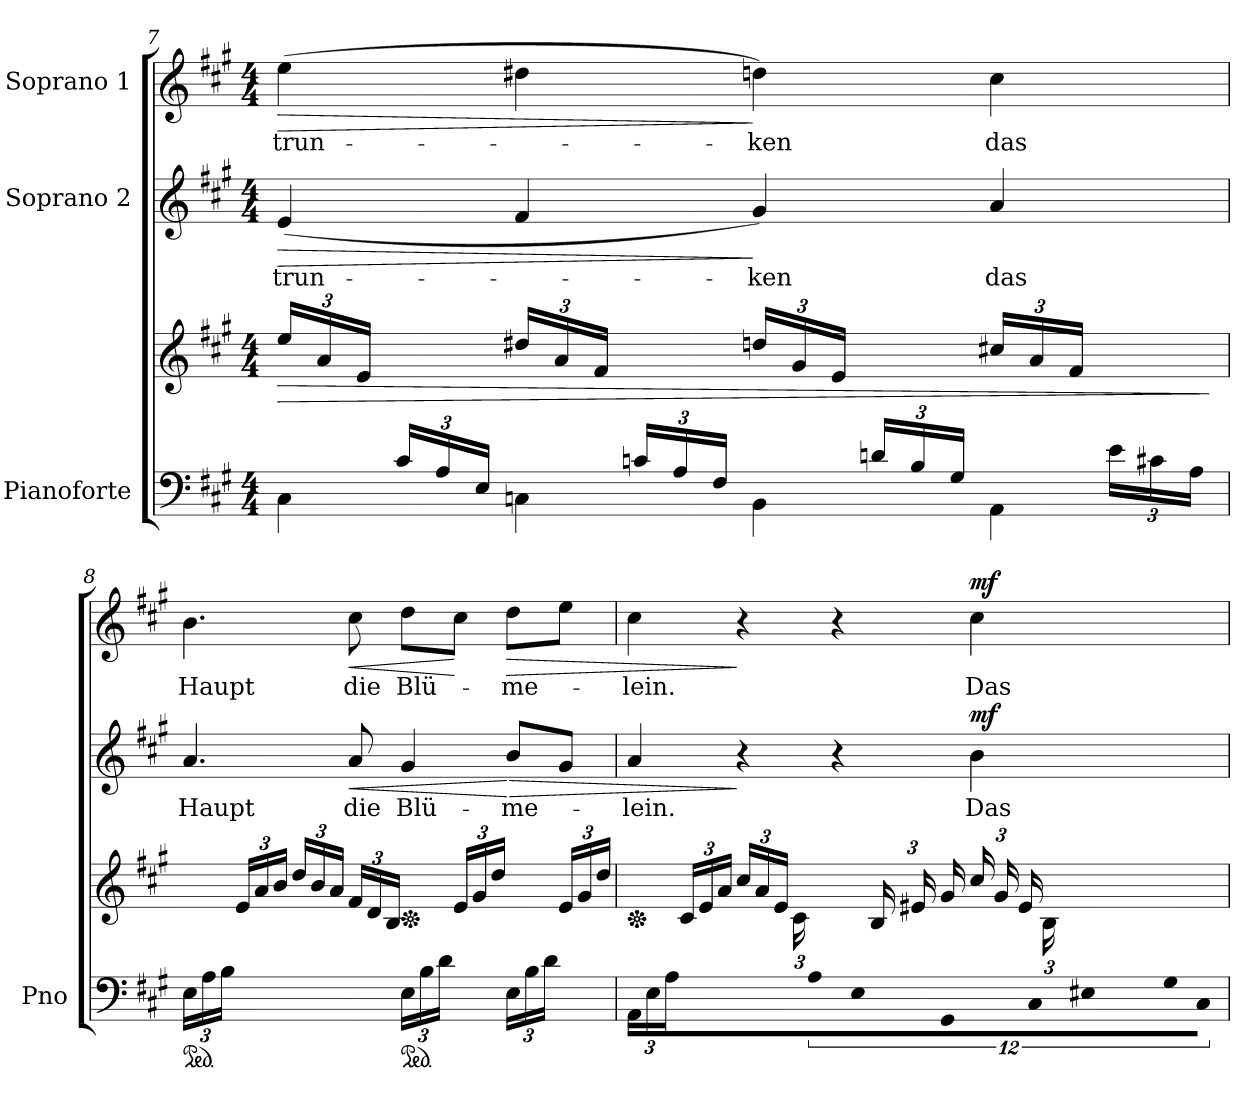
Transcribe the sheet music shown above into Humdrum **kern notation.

**kern	**kern	**dynam	**kern	**text	**dynam	**kern	**text	**dynam
*part3	*part3	*part3	*part2	*part2	*part2	*part1	*part1	*part1
*staff4	*staff3	*staff3/4	*staff2	*staff2	*staff2	*staff1	*staff1	*staff1
*I"Pianoforte	*	*	*I"Soprano 2	*	*	*I"Soprano 1	*	*
*I'Pno	*	*	*	*	*	*	*	*
*clefF4	*clefG2	*	*clefG2	*	*	*clefG2	*	*
*k[f#c#g#]	*k[f#c#g#]	*	*k[f#c#g#]	*	*	*k[f#c#g#]	*	*
*M4/4	*M4/4	*	*M4/4	*	*	*M4/4	*	*
=7	=7	=7	=7	=7	=7	=7	=7	=7
*^	*	*	*	*	*	*	*	*
!	!	!	!LO:HP:b	!	!	!LO:HP:b	!	!	!LO:HP:b
8ryy	4C#\	24ee/LL	>	(4e/	-trun-	>	(4ee\	-trun-	>
.	.	24a/	.	.	.	.	.	.	.
.	.	24e/JJ	.	.	.	.	.	.	.
24c#/LL	.	8ryy	.	.	.	.	.	.	.
24A/	.	.	.	.	.	.	.	.	.
24E/JJ	.	.	.	.	.	.	.	.	.
8ryy	4Cn\	24dd#X/LL	.	4f#/	.	.	4dd#X\	.	.
.	.	24a/	.	.	.	.	.	.	.
.	.	24f#/JJ	.	.	.	.	.	.	.
24cn/LL	.	8ryy	.	.	.	.	.	.	.
24A/	.	.	.	.	.	.	.	.	.
24F#/JJ	.	.	.	.	.	.	.	.	.
8ryy	4BB\	24ddn/LL	.	4g#/)	-ken	]	4ddn\)	-ken	]
.	.	24g#/	.	.	.	.	.	.	.
.	.	24e/JJ	.	.	.	.	.	.	.
24dn/LL	.	8ryy	.	.	.	.	.	.	.
24B/	.	.	.	.	.	.	.	.	.
24G#/JJ	.	.	.	.	.	.	.	.	.
8ryy	4AA\	24cc#X/LL	.	4a/	das	.	4cc#\	das	.
.	.	24a/	.	.	.	.	.	.	.
.	.	24f#/JJ	.	.	.	.	.	.	.
24e\LL	.	8ryy	.	.	.	.	.	.	.
24c#X\	.	.	.	.	.	.	.	.	.
24A\JJ	.	.	.	.	.	.	.	.	.
*v	*v	*	*	*	*	*	*	*	*
.	.	]	.	.	.	.	.	.
=8	=8	=8	=8	=8	=8	=8	=8	=8
*ped	*	*	*	*	*	*	*	*
*^	*	*	*	*	*	*	*	*
24E\LL	1ryy	8ryy	.	4.a/	Haupt	.	4.b\	Haupt	.
24A\	.	.	.	.	.	.	.	.	.
24B\JJ	.	.	.	.	.	.	.	.	.
4.ryy	.	24e/LL	.	.	.	.	.	.	.
.	.	24a/	.	.	.	.	.	.	.
.	.	24b/JJ	.	.	.	.	.	.	.
.	.	24dd/LL	.	.	.	.	.	.	.
.	.	24b/	.	.	.	.	.	.	.
.	.	24a/JJ	.	.	.	.	.	.	.
!	!	!	!	!	!	!LO:HP:b	!	!	!LO:HP:b
.	.	24f#/LL	.	8a/	die	<	8cc#\	die	<
.	.	24d/	.	.	.	.	.	.	.
.	.	24B/JJ	.	.	.	.	.	.	.
*ped	*	*	*	*	*	*	*	*	*
*	*	*Xped	*	*	*	*	*	*	*
24E\LL	.	8ryy	.	4g#/	Blü-	.	8dd\L	Blü-	.
24B\	.	.	.	.	.	.	.	.	.
24d\JJ	.	.	.	.	.	.	.	.	.
8ryy	.	24e/LL	.	.	.	.	8cc#\J	.	[
.	.	24g#/	.	.	.	.	.	.	.
.	.	24dd/JJ	.	.	.	.	.	.	.
!	!	!	!	!	!	!LO:HP:n=1:b	!	!	!LO:HP:b
24E\LL	.	8ryy	.	8b/L	-me-	[ >	8dd\L	-me-	>
24B\	.	.	.	.	.	.	.	.	.
24d\JJ	.	.	.	.	.	.	.	.	.
8ryy	.	24e/LL	.	8g#/J	.	.	8ee\J	.	.
.	.	24g#/	.	.	.	.	.	.	.
.	.	24dd/JJ	.	.	.	.	.	.	.
=9	=9	=9	=9	=9	=9	=9	=9	=9	=9
*	*	*Xped	*	*	*	*	*	*	*
24AA\LL	1ryy	8ryy	.	4a/	-lein.	.	4cc#\	-lein.	.
24E\	.	.	.	.	.	.	.	.	.
24A\JJ	.	.	.	.	.	.	.	.	.
24%7ryy	.	24c#/LL	.	.	.	.	.	.	.
.	.	24e/	.	.	.	.	.	.	.
.	.	24a/JJ	.	.	.	.	.	.	.
.	.	24cc#/LL	.	4r	.	]	4r	.	]
.	.	24a/	.	.	.	.	.	.	.
.	.	24e/JJ	.	.	.	.	.	.	.
*	*	*Xbrackettup	*	*	*	*	*	*	*
.	.	24c#\LL	.	.	.	.	.	.	.
24A/	.	24%5ryy	.	.	.	.	.	.	.
24E/JJ	.	.	.	.	.	.	.	.	.
24GG#\LL	.	.	.	4r	.	.	4r	.	.
24C#\	.	.	.	.	.	.	.	.	.
24E#X\JJ	.	.	.	.	.	.	.	.	.
*	*	*brackettup	*	*	*	*	*	*	*
24%7ryy	.	24B/LL	.	.	.	.	.	.	.
.	.	24e#X/	.	.	.	.	.	.	.
.	.	24g#/JJ	.	.	.	.	.	.	.
!	!	!	!	!	!	!LO:DY:a	!	!	!LO:DY:a
.	.	24cc#/LL	.	4b\	Das	mf	4cc#\	Das	mf
.	.	24g#/	.	.	.	.	.	.	.
.	.	24e#/JJ	.	.	.	.	.	.	.
*	*	*Xbrackettup	*	*	*	*	*	*	*
.	.	24B\LL	.	.	.	.	.	.	.
24G#/	.	12ryy	.	.	.	.	.	.	.
24C#/JJ	.	.	.	.	.	.	.	.	.
*v	*v	*	*	*	*	*	*	*	*
=	=	=	=	=	=	=	=	=
*-	*-	*-	*-	*-	*-	*-	*-	*-
